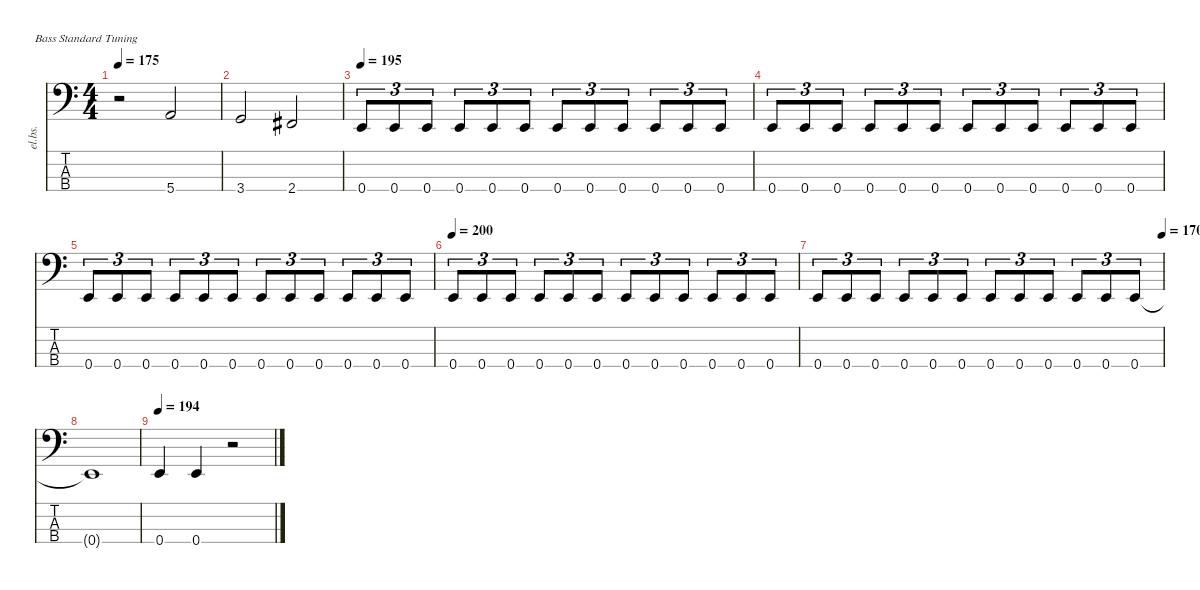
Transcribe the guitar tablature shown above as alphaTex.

\defaultSystemsLayout 4
\hideDynamics
\bracketExtendMode nobrackets
\otherSystemsTrackNameOrientation horizontal
\track ("Cliff Burton (Bass)" "el.bs.") {instrument electricbasspick}
\staff {score tabs}
\tuning (G2 D2 A1 E1)
\ts (4 4)
\tempo 175
\clef f4
\ks c
r.2{dy f beam Down} 5.4.2{beam Up} |
3.4.2{beam Up} 2.4{acc #}.2{beam Up} |
\tempo 195
0.4.8{tu (3 2) beam Up} 0.4.8{tu (3 2) beam Up} 0.4.8{tu (3 2) beam Up} 0.4.8{tu (3 2) beam Up} 0.4.8{tu (3 2) beam Up} 0.4.8{tu (3 2) beam Up} 0.4.8{tu (3 2) beam Up} 0.4.8{tu (3 2) beam Up} 0.4.8{tu (3 2) beam Up} 0.4.8{tu (3 2) beam Up} 0.4.8{tu (3 2) beam Up} 0.4.8{tu (3 2) beam Up} |
0.4.8{tu (3 2) beam Up} 0.4.8{tu (3 2) beam Up} 0.4.8{tu (3 2) beam Up} 0.4.8{tu (3 2) beam Up} 0.4.8{tu (3 2) beam Up} 0.4.8{tu (3 2) beam Up} 0.4.8{tu (3 2) beam Up} 0.4.8{tu (3 2) beam Up} 0.4.8{tu (3 2) beam Up} 0.4.8{tu (3 2) beam Up} 0.4.8{tu (3 2) beam Up} 0.4.8{tu (3 2) beam Up} |
0.4.8{tu (3 2) beam Up} 0.4.8{tu (3 2) beam Up} 0.4.8{tu (3 2) beam Up} 0.4.8{tu (3 2) beam Up} 0.4.8{tu (3 2) beam Up} 0.4.8{tu (3 2) beam Up} 0.4.8{tu (3 2) beam Up} 0.4.8{tu (3 2) beam Up} 0.4.8{tu (3 2) beam Up} 0.4.8{tu (3 2) beam Up} 0.4.8{tu (3 2) beam Up} 0.4.8{tu (3 2) beam Up} |
\tempo 200
0.4.8{tu (3 2) beam Up} 0.4.8{tu (3 2) beam Up} 0.4.8{tu (3 2) beam Up} 0.4.8{tu (3 2) beam Up} 0.4.8{tu (3 2) beam Up} 0.4.8{tu (3 2) beam Up} 0.4.8{tu (3 2) beam Up} 0.4.8{tu (3 2) beam Up} 0.4.8{tu (3 2) beam Up} 0.4.8{tu (3 2) beam Up} 0.4.8{tu (3 2) beam Up} 0.4.8{tu (3 2) beam Up} |
\tempo (170 1)
0.4.8{tu (3 2) beam Up} 0.4.8{tu (3 2) beam Up} 0.4.8{tu (3 2) beam Up} 0.4.8{tu (3 2) beam Up} 0.4.8{tu (3 2) beam Up} 0.4.8{tu (3 2) beam Up} 0.4.8{tu (3 2) beam Up} 0.4.8{tu (3 2) beam Up} 0.4.8{tu (3 2) beam Up} 0.4.8{tu (3 2) beam Up} 0.4.8{tu (3 2) beam Up} 0.4.8{tu (3 2) beam Up} |
0.4{t}.1{beam Up} |
\tempo 194
0.4.4{beam Up} 0.4.4{beam Up} r.2{beam Up}
